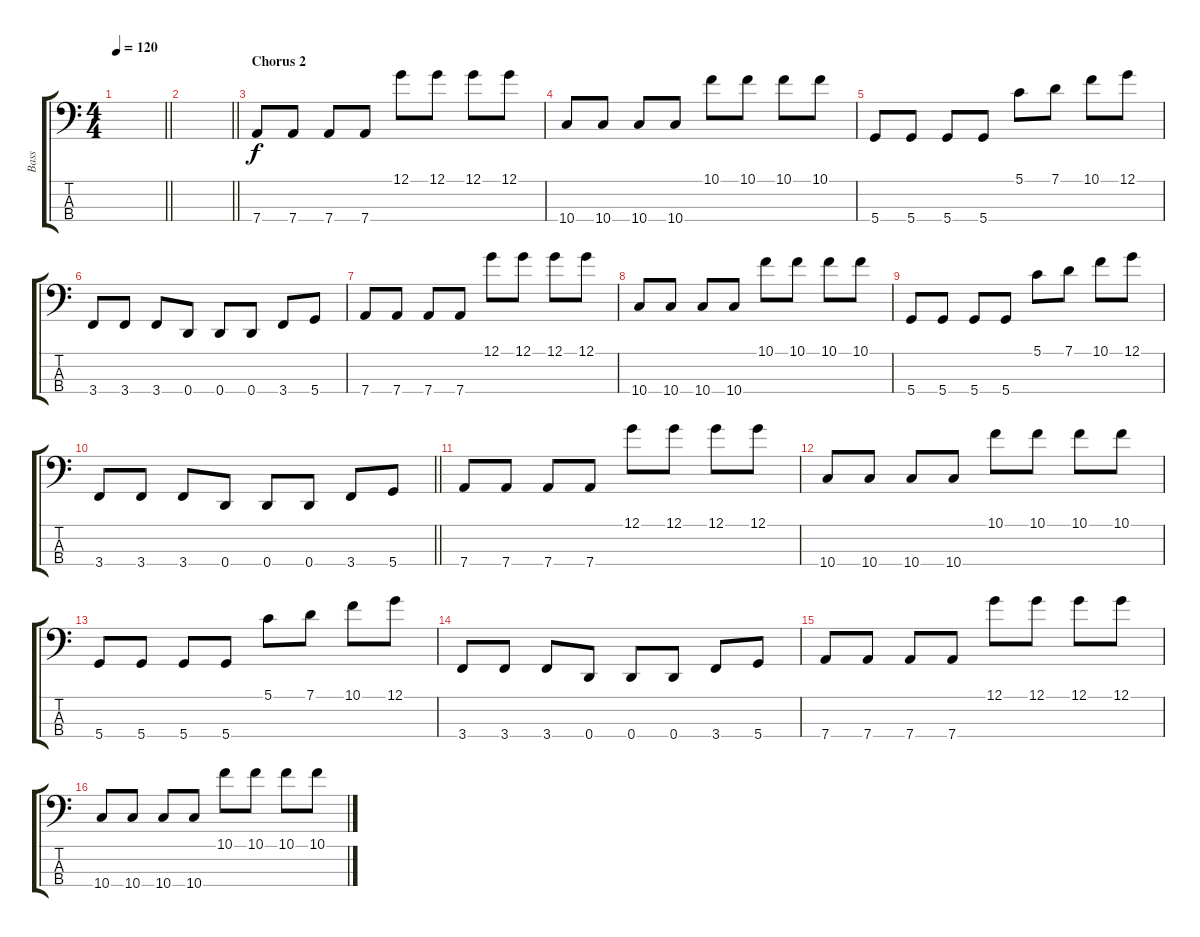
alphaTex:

\track ("Bass" "Bass") {instrument electricbassfinger}
\staff {score tabs}
\tuning (G2 D2 A1 D1) {hide}
\ts (4 4)
\tempo 120
\clef f4
\barLineRight lightlight
\ks c
|
\barLineRight lightlight
|
\section ("" "Chorus 2")
7.4.8 7.4.8 7.4.8 7.4.8 12.1.8 12.1.8 12.1.8 12.1.8 |
10.4.8 10.4.8 10.4.8 10.4.8 10.1.8 10.1.8 10.1.8 10.1.8 |
5.4.8 5.4.8 5.4.8 5.4.8 5.1.8 7.1.8 10.1.8 12.1.8 |
3.4.8 3.4.8 3.4.8 0.4.8 0.4.8 0.4.8 3.4.8 5.4.8 |
7.4.8 7.4.8 7.4.8 7.4.8 12.1.8 12.1.8 12.1.8 12.1.8 |
10.4.8 10.4.8 10.4.8 10.4.8 10.1.8 10.1.8 10.1.8 10.1.8 |
5.4.8 5.4.8 5.4.8 5.4.8 5.1.8 7.1.8 10.1.8 12.1.8 |
\barLineRight lightlight
3.4.8 3.4.8 3.4.8 0.4.8 0.4.8 0.4.8 3.4.8 5.4.8 |
7.4.8 7.4.8 7.4.8 7.4.8 12.1.8 12.1.8 12.1.8 12.1.8 |
10.4.8 10.4.8 10.4.8 10.4.8 10.1.8 10.1.8 10.1.8 10.1.8 |
5.4.8 5.4.8 5.4.8 5.4.8 5.1.8 7.1.8 10.1.8 12.1.8 |
3.4.8 3.4.8 3.4.8 0.4.8 0.4.8 0.4.8 3.4.8 5.4.8 |
7.4.8 7.4.8 7.4.8 7.4.8 12.1.8 12.1.8 12.1.8 12.1.8 |
10.4.8 10.4.8 10.4.8 10.4.8 10.1.8 10.1.8 10.1.8 10.1.8
